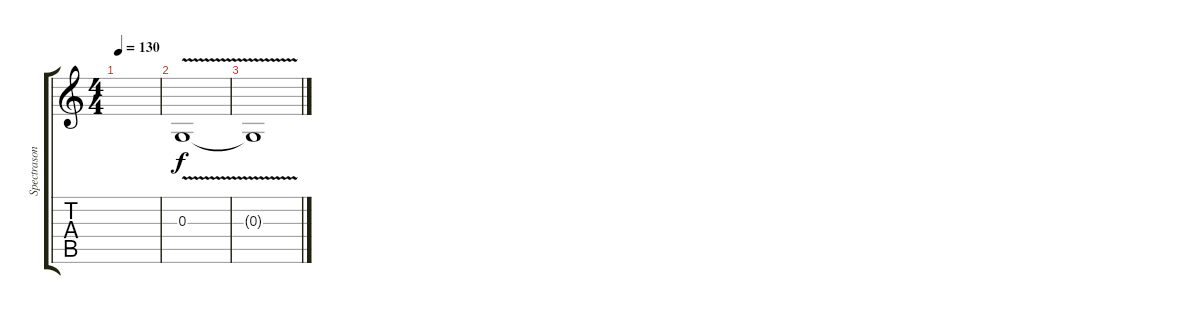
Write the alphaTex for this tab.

\track ("Spectrasonics Omnisphere" "Spectrason") {instrument synthstrings1}
\staff {score tabs}
\tuning (E4 B3 G3 D3 A2 E2) {hide}
\ts (4 4)
\tempo 130
\clef g2
\ks c
|
0.3{v}.1 |
0.3{t}.1
